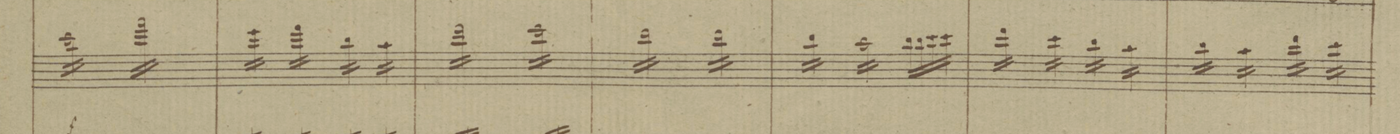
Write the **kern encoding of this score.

**kern	**dynam
*I""Violini	*
*clefG2	*
*k[b-]	*
*met(c|)	*
*M2/2	*
*tremolo	*
16ccc\LL	.
16ccc\	.
16ccc\	.
16ccc\	.
16ccc\	.
16ccc\	.
16ccc\	.
16ccc\JJ	.
16fff\LL	.
16fff\	.
16fff\	.
16fff\	.
16fff\	.
16fff\	.
16fff\	.
16fff\JJ	.
=8	=8
16eee\LL	.
16eee\	.
16eee\	.
16eee\JJ	.
16fff\LL	.
16fff\	.
16fff\	.
16fff\JJ	.
16bb-\LL	.
16bb-\	.
16bb-\	.
16bb-\JJ	.
16aa\LL	.
16aa\	.
16aa\	.
16aa\JJ	.
=9	=9
16fff\LL	.
16fff\	.
16fff\	.
16fff\	.
16fff\	.
16fff\	.
16fff\	.
16fff\JJ	.
16eee\LL	.
16eee\	.
16eee\	.
16eee\	.
16eee\	.
16eee\	.
16eee\	.
16eee\JJ	.
=10	=10
16ddd\LL	.
16ddd\	.
16ddd\	.
16ddd\	.
16ddd\	.
16ddd\	.
16ddd\	.
16ddd\JJ	.
16ddd\LL	.
16ddd\	.
16ddd\	.
16ddd\	.
16ddd\	.
16ddd\	.
16ddd\	.
16ddd\JJ	.
=11	=11
16bb-\LL	.
16bb-\	.
16bb-\	.
16bb-\JJ	.
16aa\LL	.
16aa\	.
16aa\	.
16aa\	.
16aa\	.
16aa\	.
16aa\	.
16aa\JJ	.
*Xtremolo	*
16bb-\LL	.
16bb-\	.
16ccc\	.
16ccc\JJ	.
=12	=12
*tremolo	*
16ddd\LL	.
16ddd\	.
16ddd\	.
16ddd\JJ	.
16ccc\LL	.
16ccc\	.
16ccc\	.
16ccc\JJ	.
16bb-\LL	.
16bb-\	.
16bb-\	.
16bb-\JJ	.
16aa\LL	.
16aa\	.
16aa\	.
16aa\JJ	.
=13	=13
16bb-\LL	.
16bb-\	.
16bb-\	.
16bb-\JJ	.
16aa\LL	.
16aa\	.
16aa\	.
16aa\JJ	.
16ddd\LL	.
16ddd\	.
16ddd\	.
16ddd\JJ	.
16ccc\LL	.
16ccc\	.
16ccc\	.
16ccc\JJ	.
=14	=14
*-	*-
